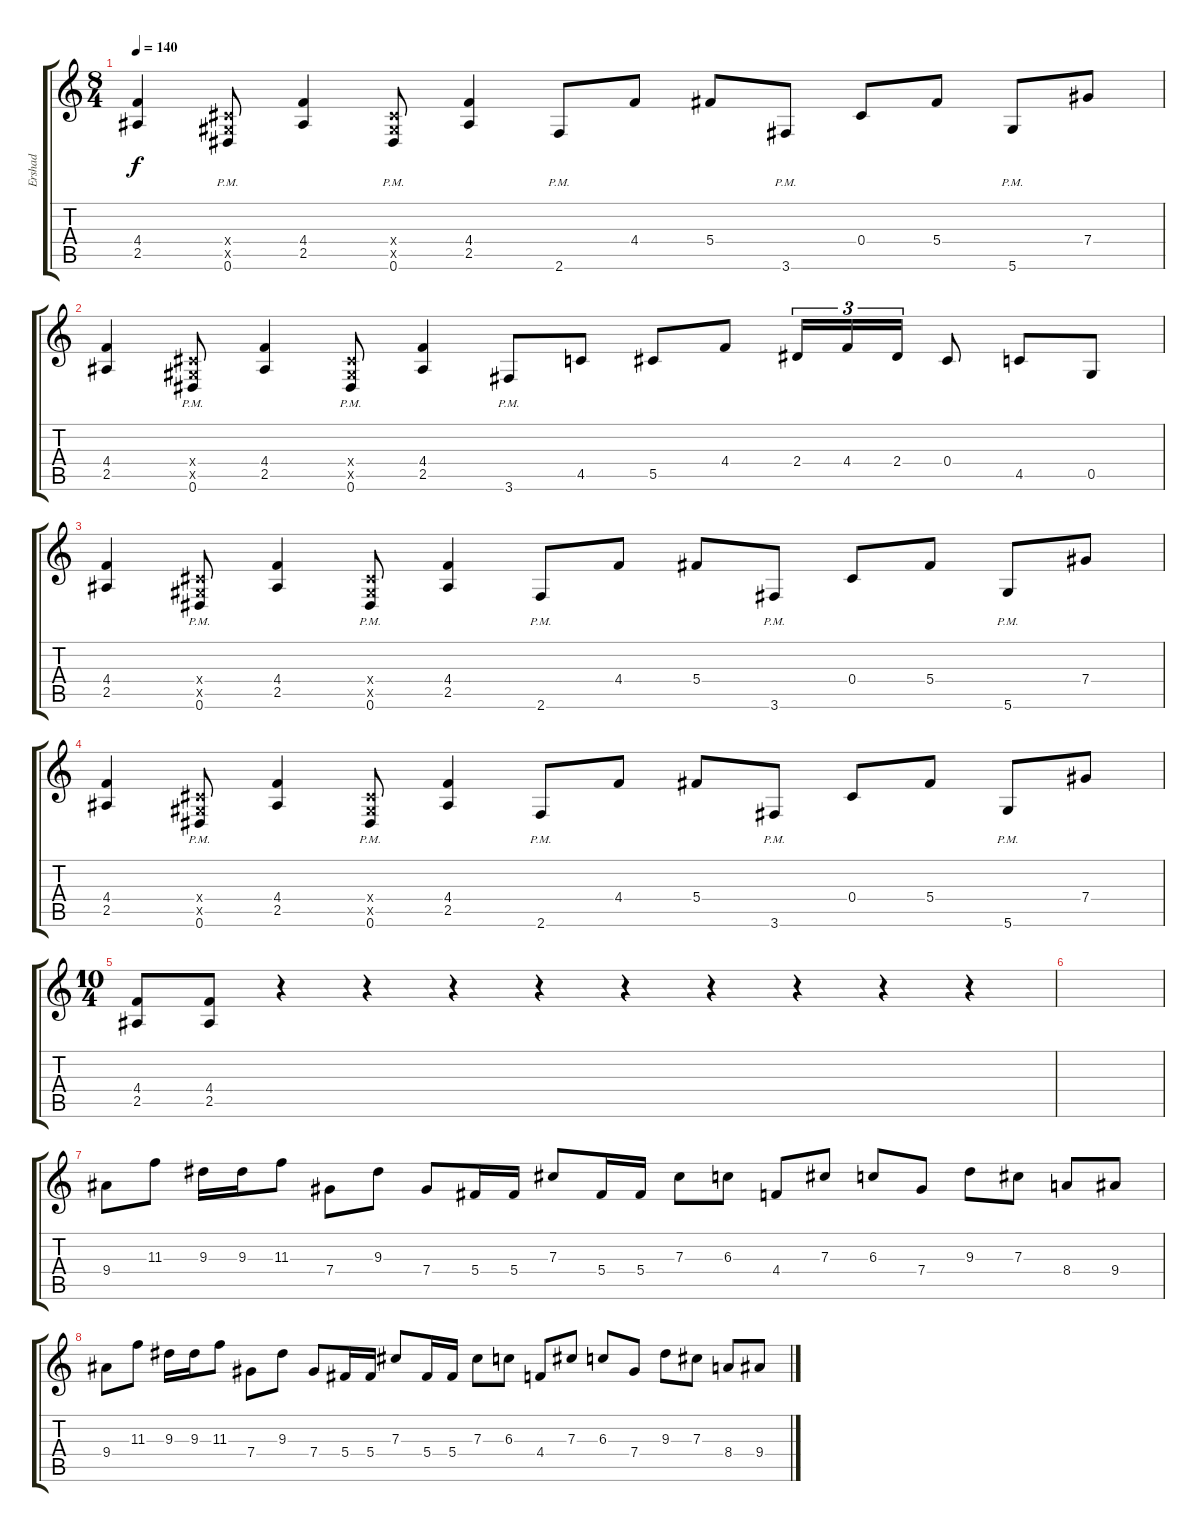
\track ("Ershad" "Ershad") {instrument overdrivenguitar}
\staff {score tabs}
\tuning (Eb4 Bb3 Gb3 Db3 Ab2 Eb2) {hide}
\ts (8 4)
\tempo 140
\clef g2
\ks c
(4.4 2.5).4{dy f} (0.4{x} 0.5{x} 0.6{pm}).8 (4.4 2.5).4 (0.4{x} 0.5{x} 0.6{pm}).8 (4.4 2.5).4 2.6{pm}.8 4.4.8 5.4.8 3.6{pm}.8 0.4.8 5.4.8 5.6{pm}.8 7.4.8 |
(4.4 2.5).4 (0.4{x} 0.5{x} 0.6{pm}).8 (4.4 2.5).4 (0.4{x} 0.5{x} 0.6{pm}).8 (4.4 2.5).4 3.6{pm}.8 4.5.8 5.5.8 4.4.8 2.4.16{tu (3 2)} 4.4.16{tu (3 2)} 2.4.16{tu (3 2)} 0.4.8 4.5.8 0.5.8 |
(4.4 2.5).4 (0.4{x} 0.5{x} 0.6{pm}).8 (4.4 2.5).4 (0.4{x} 0.5{x} 0.6{pm}).8 (4.4 2.5).4 2.6{pm}.8 4.4.8 5.4.8 3.6{pm}.8 0.4.8 5.4.8 5.6{pm}.8 7.4.8 |
(4.4 2.5).4 (0.4{x} 0.5{x} 0.6{pm}).8 (4.4 2.5).4 (0.4{x} 0.5{x} 0.6{pm}).8 (4.4 2.5).4 2.6{pm}.8 4.4.8 5.4.8 3.6{pm}.8 0.4.8 5.4.8 5.6{pm}.8 7.4.8 |
\ts (10 4)
(4.4 2.5).8 (4.4 2.5).8 r.4 r.4 r.4 r.4 r.4 r.4 r.4 r.4 r.4 |
|
9.4.8 11.3.8 9.3.16 9.3.16 11.3.8 7.4.8 9.3.8 7.4.8 5.4.16 5.4.16 7.3.8 5.4.16 5.4.16 7.3.8 6.3.8 4.4.8 7.3.8 6.3.8 7.4.8 9.3.8 7.3.8 8.4.8 9.4.8 |
9.4.8 11.3.8 9.3.16 9.3.16 11.3.8 7.4.8 9.3.8 7.4.8 5.4.16 5.4.16 7.3.8 5.4.16 5.4.16 7.3.8 6.3.8 4.4.8 7.3.8 6.3.8 7.4.8 9.3.8 7.3.8 8.4.8 9.4.8
